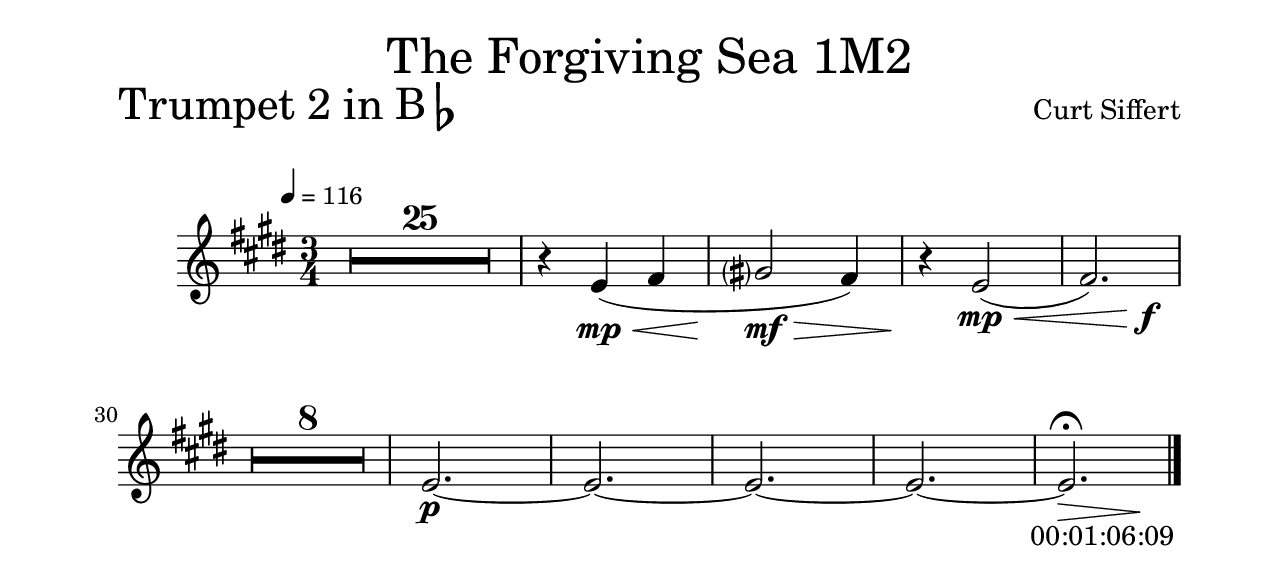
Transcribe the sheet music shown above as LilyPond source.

\version "2.16.0"
\include "english.ly"
\include "../lib/parts.ily"

\paper {
	ragged-last-bottom = ##t
}

\header {
	instrument = \markup \larger \larger { "Trumpet 2 in B"\flat }
}

\version "2.24.0"
\include "english.ly"

trumpetTwoNotes = \relative c' {

	\time 3/4
	\key d \major
	\set tieWaitForNote = ##t

	R2.*25 |
	
	r4 d\mp\<( e |
	\tag #'part { fs?2\mf\> e4) | }
	\tag #'score { fs2\mf\> e4) | }
	
	r4\! d2\mp\<( |
	<< {e2.)} {s2 s4\f} >> |

	\tag #'part { \break }
	
	R2.*8
	
	d2.~\p|
	d~|
	d~|
	d~|
	<< {d\fermata } {s4\> s4 s4\!} >>
	\bar "|."
	\tag #'part {
		\override Score.RehearsalMark.direction = #DOWN
		\override Score.RehearsalMark.self-alignment-X = #RIGHT  
		\override Score.RehearsalMark.font-size = #0
		\mark "00:01:06:09"			
	}		
	
}


\relative c'' { 
	\everyPartScore
	\transpose bf c'
	\keepWithTag #'part \trumpetTwoNotes
}	
